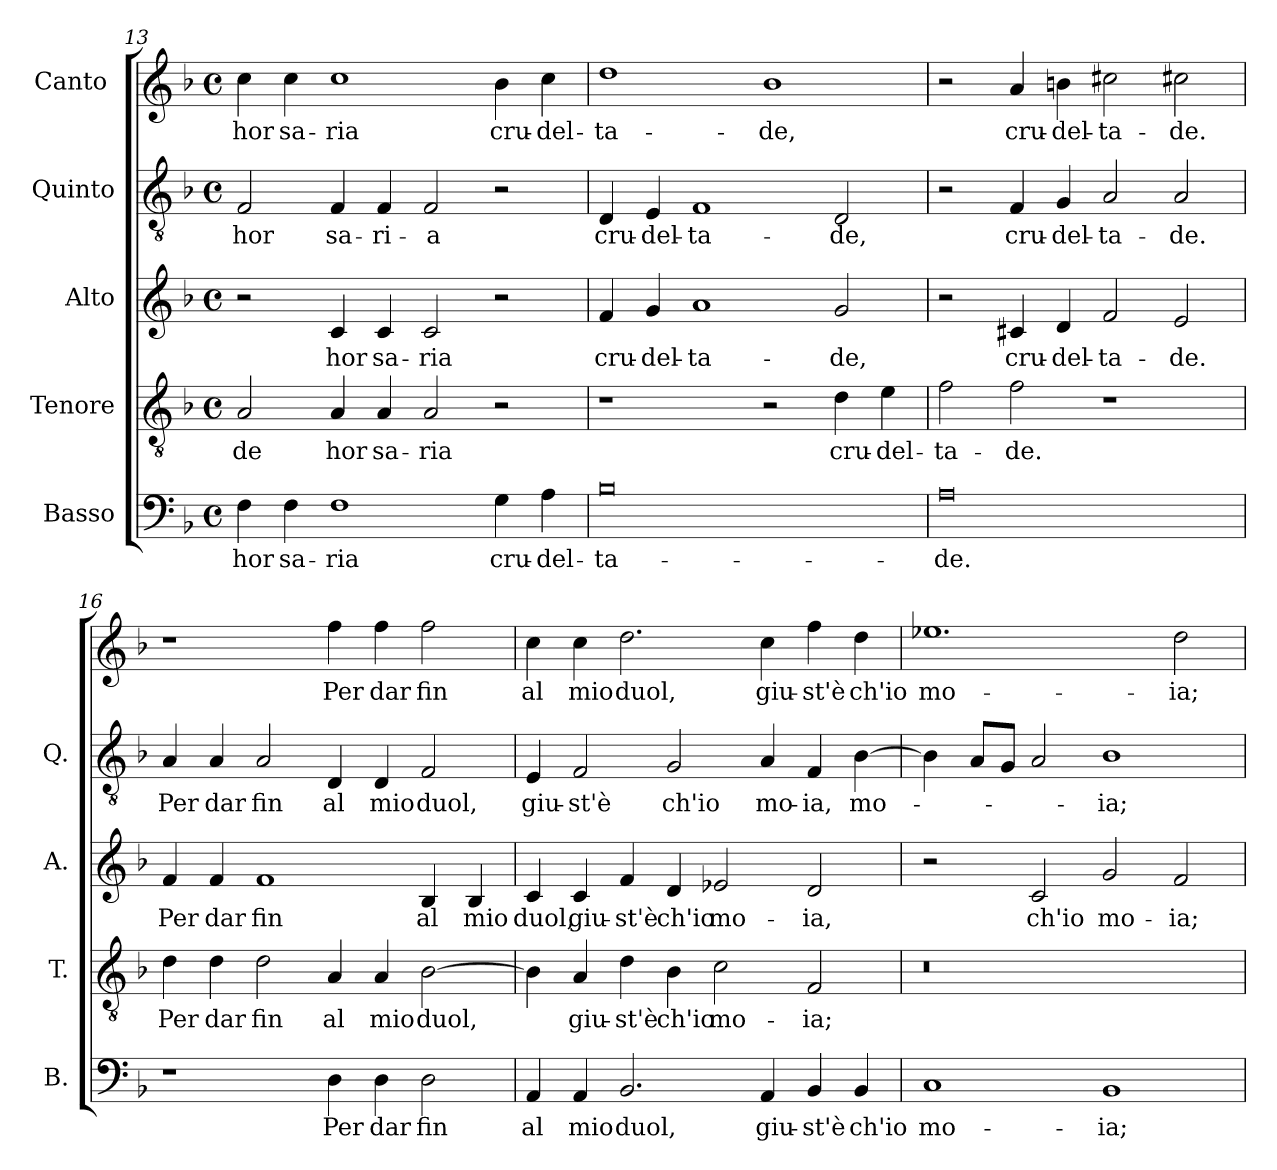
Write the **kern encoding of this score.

**kern	**text	**kern	**text	**kern	**text	**kern	**text	**kern	**text
*part5	*part5	*part4	*part4	*part3	*part3	*part2	*part2	*part1	*part1
*staff5	*staff5	*staff4	*staff4	*staff3	*staff3	*staff2	*staff2	*staff1	*staff1
*I"Basso	*	*I"Tenore	*	*I"Alto	*	*I"Quinto	*	*I"Canto 	*
*I'B.	*	*I'T.	*	*I'A.	*	*I'Q.	*	*	*
*clefF4	*	*clefGv2	*	*clefG2	*	*clefGv2	*	*clefG2	*
*k[b-]	*	*k[b-]	*	*k[b-]	*	*k[b-]	*	*k[b-]	*
*F:	*	*F:	*	*F:	*	*F:	*	*F:	*
*M4/4	*	*M4/4	*	*M4/4	*	*M4/4	*	*M4/4	*
*met(c)	*	*met(c)	*	*met(c)	*	*met(c)	*	*met(c)	*
=13	=13	=13	=13	=13	=13	=13	=13	=13	=13
4F\	hor	2A/	-de	2r	.	2F/	hor	4cc\	hor
4F\	sa-	.	.	.	.	.	.	4cc\	sa-
1F\	-ria	4A/	hor	4c/	hor	4F/	sa-	1cc\	-ria
.	.	4A/	sa-	4c/	sa-	4F/	-ri-	.	.
.	.	2A/	-ria	2c/	-ria	2F/	-a	.	.
4G\	cru-	2r	.	2r	.	2r	.	4b-\	cru-
4A\	-del-	.	.	.	.	.	.	4cc\	-del-
=14	=14	=14	=14	=14	=14	=14	=14	=14	=14
0B-\	-ta-	1r	.	4f/	cru-	4D/	cru-	1dd\	-ta-
.	.	.	.	4g/	-del-	4E/	-del-	.	.
.	.	.	.	1a/	-ta-	1F/	-ta-	.	.
.	.	2r	.	.	.	.	.	1b-\	-de,
.	.	4d\	cru-	2g/	-de,	2D/	-de,	.	.
.	.	4e\	-del-	.	.	.	.	.	.
=15	=15	=15	=15	=15	=15	=15	=15	=15	=15
0A\	-de.	2f\	-ta-	2r	.	2r	.	2r	.
.	.	2f\	-de.	4c#X/	cru-	4F/	cru-	4a/	cru-
.	.	.	.	4d/	-del-	4G/	-del-	4bn\	-del-
.	.	1r	.	2f/	-ta-	2A/	-ta-	2cc#X\	-ta-
.	.	.	.	2e/	-de.	2A/	-de.	2cc#X\	-de.
=16	=16	=16	=16	=16	=16	=16	=16	=16	=16
1r	.	4d\	Per	4f/	Per	4A/	Per	1r	.
.	.	4d\	dar	4f/	dar	4A/	dar	.	.
.	.	2d\	fin	1f/	fin	2A/	fin	.	.
4D\	Per	4A/	al	.	.	4D/	al	4ff\	Per
4D\	dar	4A/	mio	.	.	4D/	mio	4ff\	dar
2D\	fin	[2B-\	duol,	4B-/	al	2F/	duol,	2ff\	fin
.	.	.	.	4B-/	mio	.	.	.	.
=17	=17	=17	=17	=17	=17	=17	=17	=17	=17
4AA/	al	4B-\]	.	4c/	duol,	4E/	giu-	4cc\	al
4AA/	mio	4A/	giu-	4c/	giu-	2F/	-st'è	4cc\	mio
2.BB-/	duol,	4d\	-st'è	4f/	-st'è	.	.	2.dd\	duol,
.	.	4B-\	ch'io	4d/	ch'io	2G/	ch'io	.	.
.	.	2c\	mo-	2e-X/	mo-	.	.	.	.
4AA/	giu-	.	.	.	.	4A/	mo-	4cc\	giu-
4BB-/	-st'è	2F/	-ia;	2d/	-ia,	4F/	-ia,	4ff\	-st'è
4BB-/	ch'io	.	.	.	.	[4B-\	mo-	4dd\	ch'io
=18	=18	=18	=18	=18	=18	=18	=18	=18	=18
!	!	!LO:N:vis=0	!	!	!	!	!	!	!
1C/	mo-	1r	.	2r	.	4B-\]	.	1.ee-X\	mo-
.	.	.	.	.	.	8A/L	.	.	.
.	.	.	.	.	.	8G/J	.	.	.
.	.	.	.	2c/	ch'io	2A/	.	.	.
1BB-/	-ia;	1ryy	.	2g/	mo-	1B-\	-ia;	.	.
.	.	.	.	2f/	-ia;	.	.	2dd\	-ia;
=	=	=	=	=	=	=	=	=	=
*-	*-	*-	*-	*-	*-	*-	*-	*-	*-
